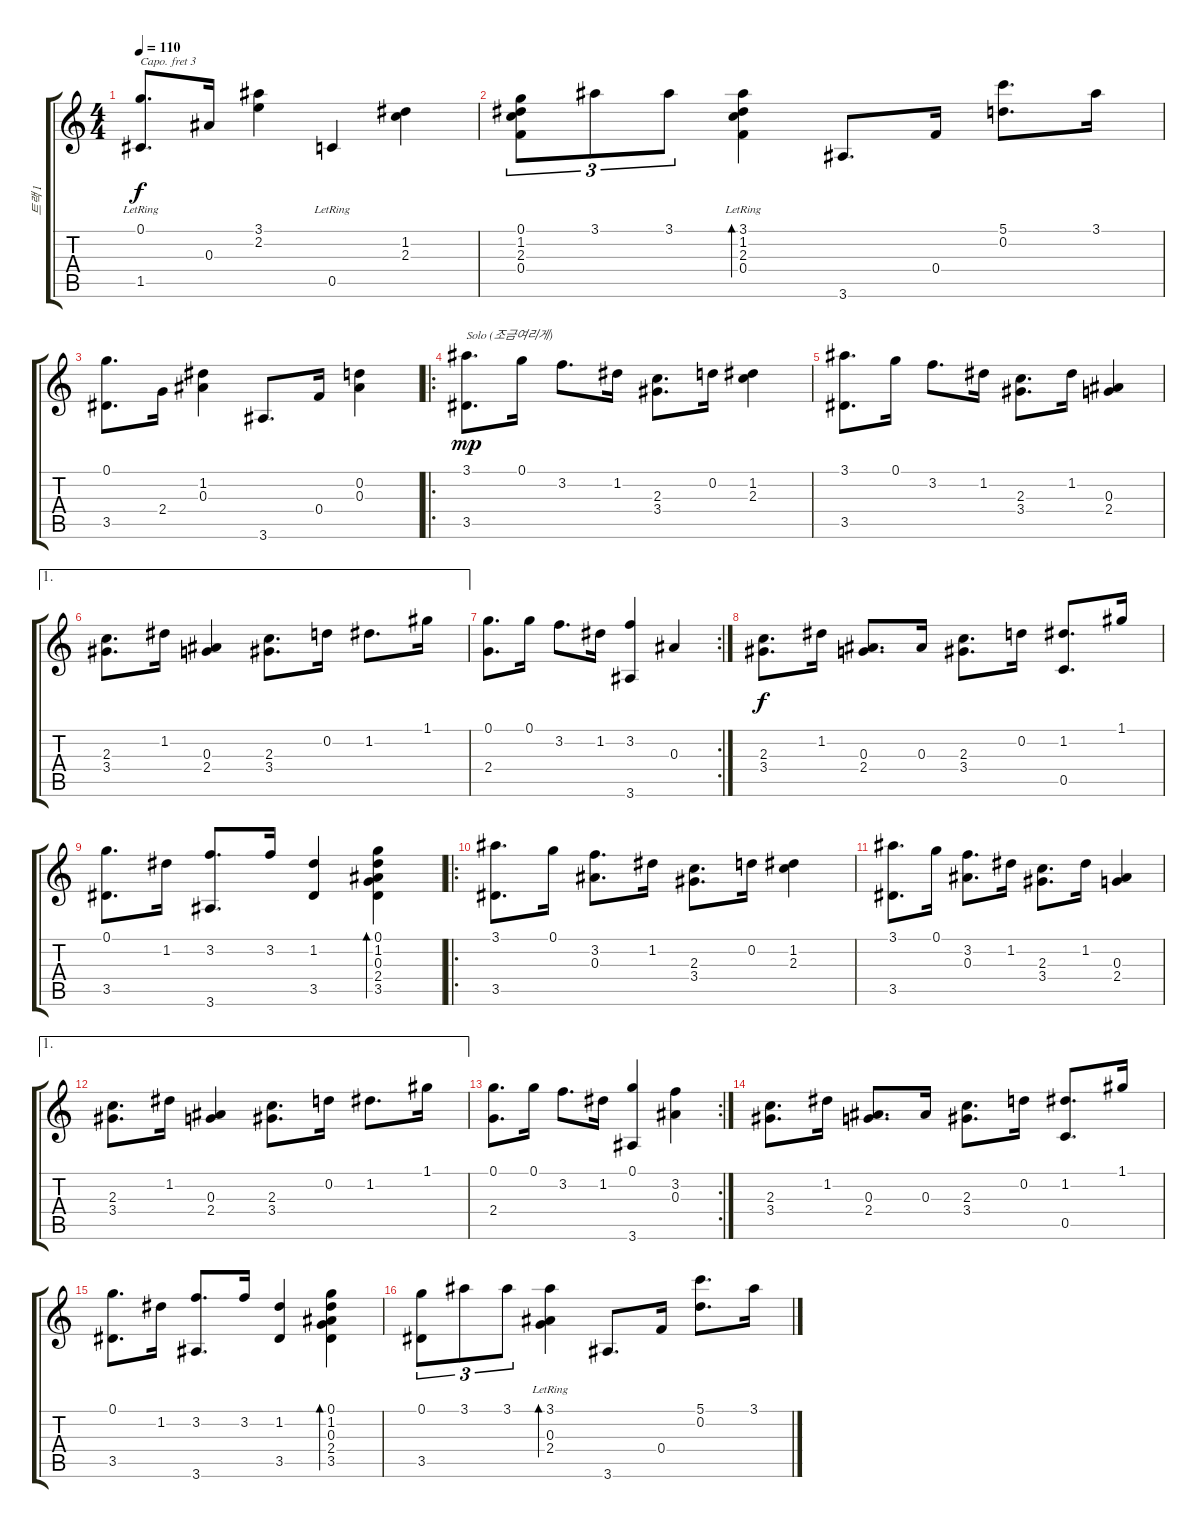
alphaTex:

\track ("트랙 1" "트랙 1") {instrument acousticguitarsteel}
\staff {score tabs}
\capo 3
\tuning (E4 B3 G3 D3 A2 E2) {hide}
\ts (4 4)
\tempo 110
\clef g2
\ks c
(0.1 1.5{lr}).8{d dy f} 0.3.16 (3.1 2.2).4 0.5{lr}.4 (1.2 2.3).4 |
(0.1 1.2 2.3 0.4).8{tu (3 2)} 3.1.8{tu (3 2)} 3.1.8{tu (3 2)} (3.1{lr} 1.2{lr} 2.3{lr} 0.4{lr}).4{bd 60} 3.6.8{d} 0.4.16 (5.1 0.2).8{d} 3.1.16 |
(0.1 3.5).8{d} 2.4.16 (1.2 0.3).4 3.6.8{d} 0.4.16 (0.2 0.3).4 |
\ro
(3.1 3.5).8{d txt "Solo (조금여리게)" dy mp} 0.1.16 3.2.8{d} 1.2.16 (2.3 3.4).8{d} 0.2.16 (1.2 2.3).4 |
(3.1 3.5).8{d} 0.1.16 3.2.8{d} 1.2.16 (2.3 3.4).8{d} 1.2.16 (0.3 2.4).4 |
\ae 1
(2.3 3.4).8{d} 1.2.16 (0.3 2.4).4 (2.3 3.4).8{d} 0.2.16 1.2.8{d} 1.1.16 |
\rc 2
(0.1 2.4).8{d} 0.1.16 3.2.8{d} 1.2.16 (3.2 3.6).4 0.3.4 |
(2.3 3.4).8{d dy f} 1.2.16 (0.3 2.4).8{d} 0.3.16 (2.3 3.4).8{d} 0.2.16 (1.2 0.5).8{d} 1.1.16 |
(0.1 3.5).8{d} 1.2.16 (3.2 3.6).8{d} 3.2.16 (1.2 3.5).4 (0.1 1.2 0.3 2.4 3.5).4{bd 60} |
\ro
(3.1 3.5).8{d} 0.1.16 (3.2 0.3).8{d} 1.2.16 (2.3 3.4).8{d} 0.2.16 (1.2 2.3).4 |
(3.1 3.5).8{d} 0.1.16 (3.2 0.3).8{d} 1.2.16 (2.3 3.4).8{d} 1.2.16 (0.3 2.4).4 |
\ae 1
(2.3 3.4).8{d} 1.2.16 (0.3 2.4).4 (2.3 3.4).8{d} 0.2.16 1.2.8{d} 1.1.16 |
\rc 2
(0.1 2.4).8{d} 0.1.16 3.2.8{d} 1.2.16 (0.1 3.6).4 (3.2 0.3).4 |
(2.3 3.4).8{d} 1.2.16 (0.3 2.4).8{d} 0.3.16 (2.3 3.4).8{d} 0.2.16 (1.2 0.5).8{d} 1.1.16 |
(0.1 3.5).8{d} 1.2.16 (3.2 3.6).8{d} 3.2.16 (1.2 3.5).4 (0.1 1.2 0.3 2.4 3.5).4{bd 60} |
(0.1 3.5).8{tu (3 2)} 3.1.8{tu (3 2)} 3.1.8{tu (3 2)} (3.1{lr} 0.3{lr} 2.4{lr}).4{bd 60} 3.6.8{d} 0.4.16 (5.1 0.2).8{d} 3.1.16
